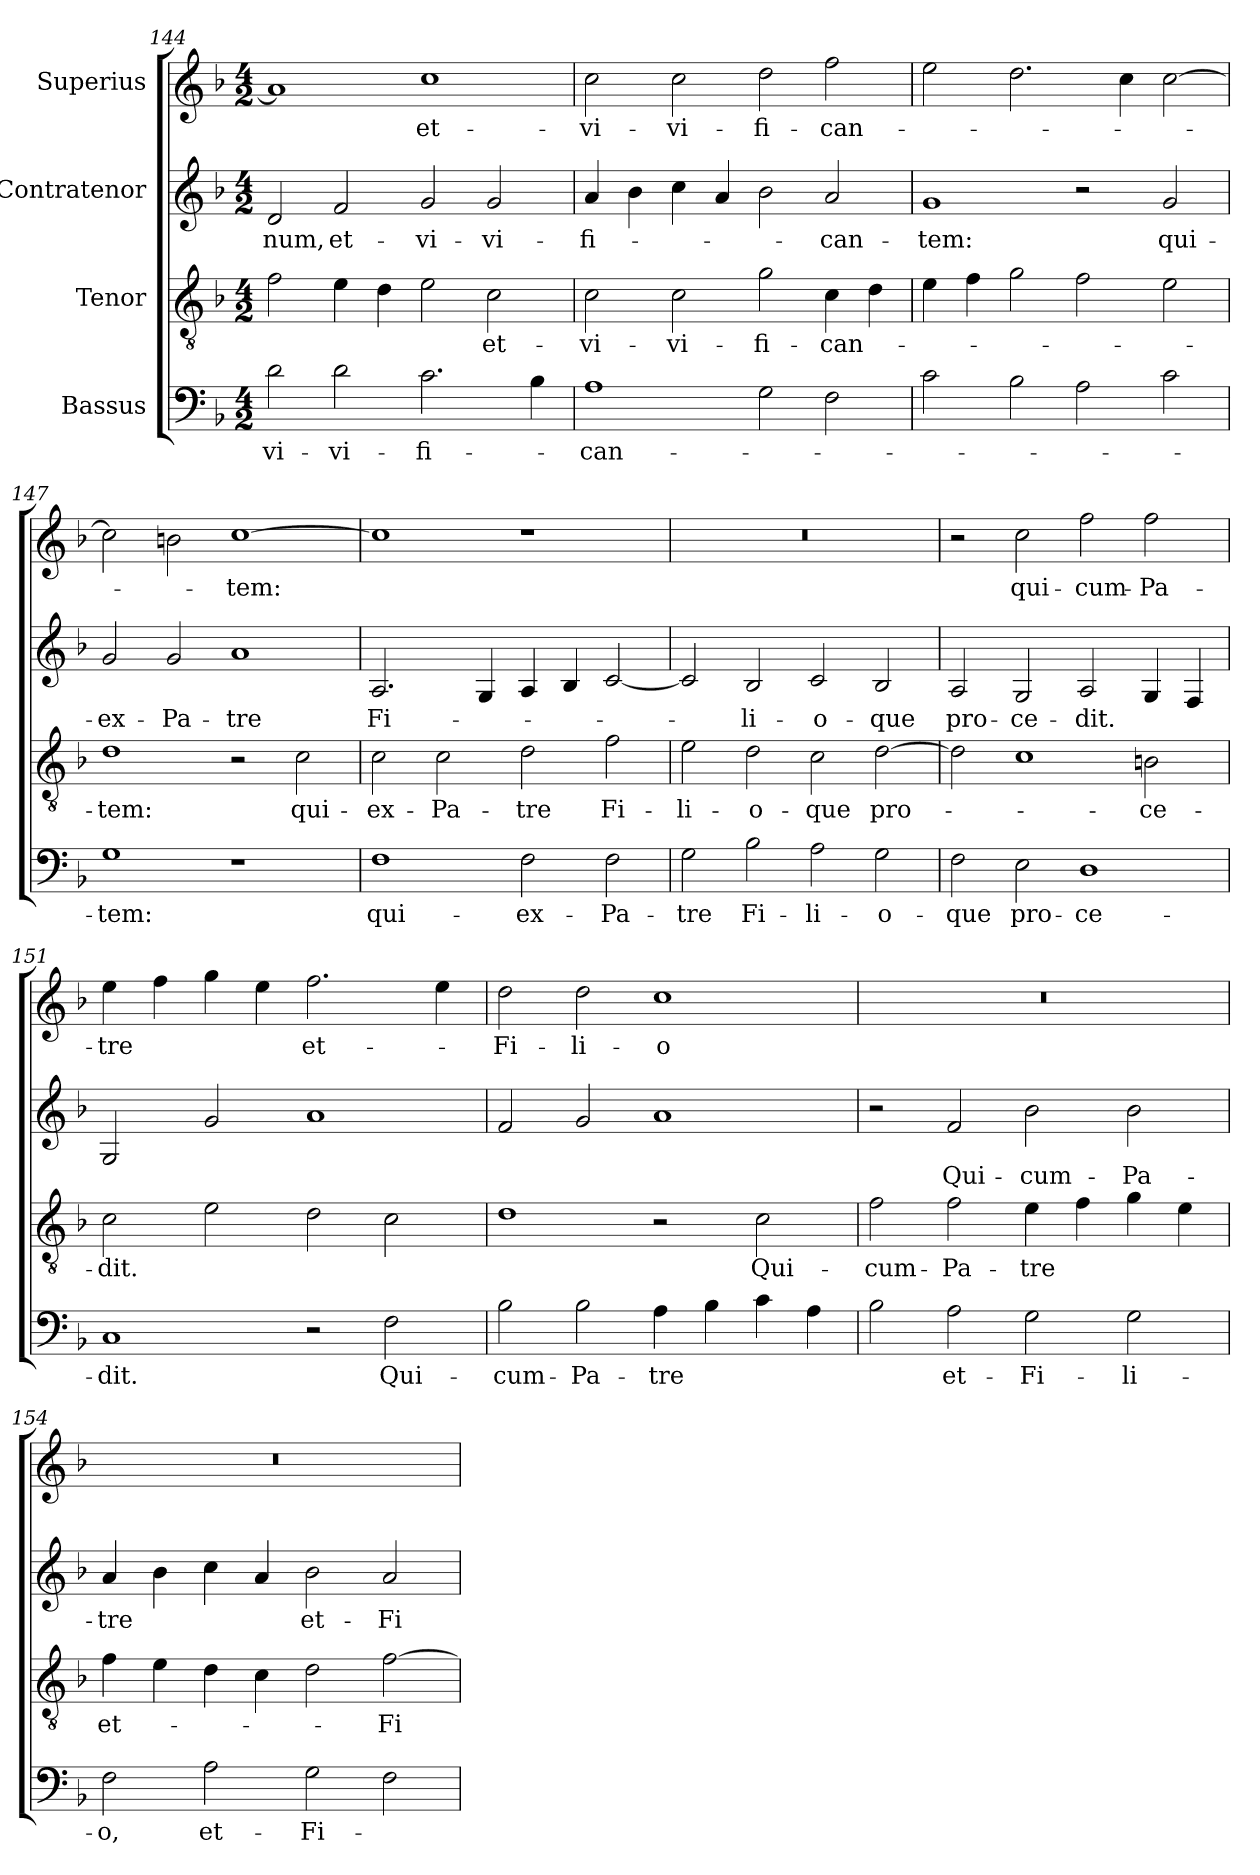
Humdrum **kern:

**kern	**text	**kern	**text	**kern	**text	**kern	**text
*part4	*part4	*part3	*part3	*part2	*part2	*part1	*part1
*staff4	*staff4	*staff3	*staff3	*staff2	*staff2	*staff1	*staff1
*I"Bassus	*	*I"Tenor	*	*I"Contratenor	*	*I"Superius	*
*clefF4	*	*clefGv2	*	*clefG2	*	*clefG2	*
*k[b-]	*	*k[b-]	*	*k[b-]	*	*k[b-]	*
*M4/2	*	*M4/2	*	*M4/2	*	*M4/2	*
=144	=144	=144	=144	=144	=144	=144	=144
2d\	vi-	2f\	.	2d/	-num,	1a/]	.
2d\	-vi-	4e\	.	2f/	et-	.	.
.	.	4d\	.	.	.	.	.
2.c\	-fi-	2e\	.	2g/	vi-	1cc\	et-
.	.	2c\	et-	2g/	-vi-	.	.
4B-\	.	.	.	.	.	.	.
=145	=145	=145	=145	=145	=145	=145	=145
1A\	-can-	2c\	vi-	4a/	-fi-	2cc\	vi-
.	.	.	.	4b-\	.	.	.
.	.	2c\	-vi-	4cc\	.	2cc\	-vi-
.	.	.	.	4a/	.	.	.
2G\	.	2g\	-fi-	2b-\	.	2dd\	-fi-
2F\	.	4c\	-can-	2a/	-can-	2ff\	-can-
.	.	4d\	.	.	.	.	.
=146	=146	=146	=146	=146	=146	=146	=146
2c\	.	4e\	.	1g/	-tem:	2ee\	.
.	.	4f\	.	.	.	.	.
2B-\	.	2g\	.	.	.	2.dd\	.
2A\	.	2f\	.	2r	.	.	.
.	.	.	.	.	.	4cc\	.
2c\	.	2e\	.	2g/	qui-	[2cc\	.
=147	=147	=147	=147	=147	=147	=147	=147
1G\	-tem:	1d\	-tem:	2g/	ex-	2cc\]	.
.	.	.	.	2g/	Pa-	2bn\	.
1r	.	2r	.	1a/	-tre	[1cc\	-tem:
.	.	2c\	qui-	.	.	.	.
=148	=148	=148	=148	=148	=148	=148	=148
1F\	qui-	2c\	ex-	2.A/	Fi-	1cc\]	.
.	.	2c\	Pa-	.	.	.	.
.	.	.	.	4G/	.	.	.
2F\	ex-	2d\	-tre	4A/	.	1r	.
.	.	.	.	4B-/	.	.	.
2F\	Pa-	2f\	Fi-	[2c/	.	.	.
=149	=149	=149	=149	=149	=149	=149	=149
2G\	-tre	2e\	-li-	2c/]	.	0r	.
2B-\	Fi-	2d\	-o-	2B-/	-li-	.	.
2A\	-li-	2c\	-que	2c/	-o-	.	.
2G\	-o-	[2d\	pro-	2B-/	-que	.	.
=150	=150	=150	=150	=150	=150	=150	=150
2F\	-que	2d\]	.	2A/	pro-	2r	.
2E\	pro-	1c\	.	2G/	-ce-	2cc\	qui-
1D\	-ce-	.	.	2A/	-dit.	2ff\	cum-
.	.	2Bn\	-ce-	4G/	.	2ff\	Pa-
.	.	.	.	4F/	.	.	.
=151	=151	=151	=151	=151	=151	=151	=151
1C/	-dit.	2c\	-dit.	2G/	.	4ee\	-tre
.	.	.	.	.	.	4ff\	.
.	.	2e\	.	2g/	.	4gg\	.
.	.	.	.	.	.	4ee\	.
2r	.	2d\	.	1a/	.	2.ff\	et-
2F\	Qui-	2c\	.	.	.	.	.
.	.	.	.	.	.	4ee\	.
=152	=152	=152	=152	=152	=152	=152	=152
2B-\	cum-	1d\	.	2f/	.	2dd\	Fi-
2B-\	Pa-	.	.	2g/	.	2dd\	-li-
4A\	-tre	2r	.	1a/	.	1cc\	-o
4B-\	.	.	.	.	.	.	.
4c\	.	2c\	Qui-	.	.	.	.
4A\	.	.	.	.	.	.	.
=153	=153	=153	=153	=153	=153	=153	=153
2B-\	.	2f\	cum-	2r	.	0r	.
2A\	et-	2f\	Pa-	2f/	Qui-	.	.
2G\	Fi-	4e\	-tre	2b-\	cum-	.	.
.	.	4f\	.	.	.	.	.
2G\	-li-	4g\	.	2b-\	Pa-	.	.
.	.	4e\	.	.	.	.	.
=154	=154	=154	=154	=154	=154	=154	=154
2F\	-o,	4f\	et-	4a/	-tre	0r	.
.	.	4e\	.	4b-\	.	.	.
2A\	et-	4d\	.	4cc\	.	.	.
.	.	4c\	.	4a/	.	.	.
2G\	Fi-	2d\	.	2b-\	et-	.	.
2F\	.	[2f\	Fi-	2a/	Fi-	.	.
=	=	=	=	=	=	=	=
*-	*-	*-	*-	*-	*-	*-	*-
